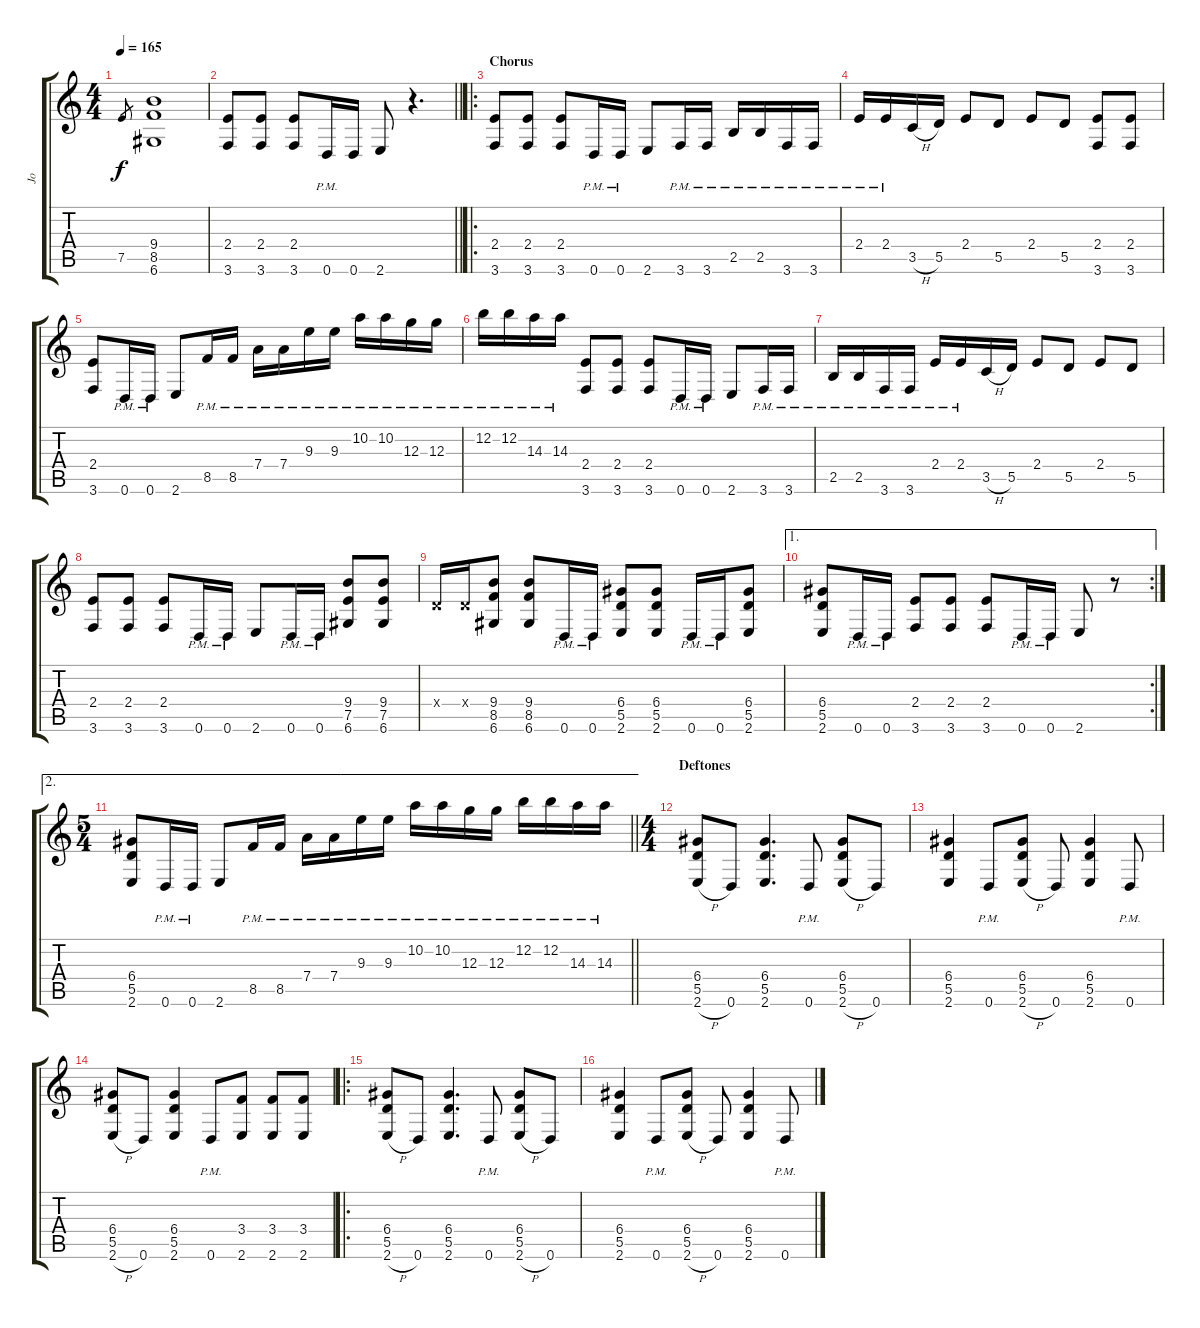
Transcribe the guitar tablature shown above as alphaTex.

\track ("Jo" "Jo") {instrument electricguitarjazz}
\staff {score tabs}
\tuning (E4 B3 G3 D3 A2 D2) {hide}
\ts (4 4)
\tempo 165
\clef g2
\ks c
7.5.8{gr dy f} (9.4 8.5 6.6).1 |
\barLineRight lightlight
(2.4 3.6).8{instrument distortionguitar} (2.4 3.6).8 (2.4 3.6).8 0.6{pm}.16 0.6.16 2.6.8 r.4{d} |
\ro
\section ("" "Chorus")
(2.4 3.6).8 (2.4 3.6).8 (2.4 3.6).8 0.6{pm}.16 0.6{pm}.16 2.6.8 3.6{pm}.16 3.6{pm}.16 2.5{pm}.16 2.5{pm}.16 3.6{pm}.16 3.6{pm}.16 |
2.4{pm}.16 2.4{pm}.16 3.5{h}.16 5.5.16 2.4.8 5.5.8 2.4.8 5.5.8 (2.4 3.6).8 (2.4 3.6).8 |
(2.4 3.6).8 0.6{pm}.16 0.6{pm}.16 2.6.8 8.5{pm}.16 8.5{pm}.16 7.4{pm}.16 7.4{pm}.16 9.3{pm}.16 9.3{pm}.16 10.2{pm}.16 10.2{pm}.16 12.3{pm}.16 12.3{pm}.16 |
12.2{pm}.16 12.2{pm}.16 14.3{pm}.16 14.3{pm}.16 (2.4 3.6).8 (2.4 3.6).8 (2.4 3.6).8 0.6{pm}.16 0.6{pm}.16 2.6.8 3.6{pm}.16 3.6{pm}.16 |
2.5{pm}.16 2.5{pm}.16 3.6{pm}.16 3.6{pm}.16 2.4{pm}.16 2.4{pm}.16 3.5{h}.16 5.5.16 2.4.8 5.5.8 2.4.8 5.5.8 |
(2.4 3.6).8 (2.4 3.6).8 (2.4 3.6).8 0.6{pm}.16 0.6{pm}.16 2.6.8 0.6{pm}.16 0.6{pm}.16 (9.4 7.5 6.6).8 (9.4 7.5 6.6).8 |
0.4{x}.16 0.4{x}.16 (9.4 8.5 6.6).8 (9.4 8.5 6.6).8 0.6{pm}.16 0.6{pm}.16 (6.4 5.5 2.6).8 (6.4 5.5 2.6).8 0.6{pm}.16 0.6{pm}.16 (6.4 5.5 2.6).8 |
\ae 1
\rc 2
(6.4 5.5 2.6).8 0.6{pm}.16 0.6{pm}.16 (2.4 3.6).8 (2.4 3.6).8 (2.4 3.6).8 0.6{pm}.16 0.6{pm}.16 2.6.8 r.8 |
\ae 2
\ts (5 4)
\barLineRight lightlight
(6.4 5.5 2.6).8 0.6{pm}.16 0.6{pm}.16 2.6.8 8.5{pm}.16 8.5{pm}.16 7.4{pm}.16 7.4{pm}.16 9.3{pm}.16 9.3{pm}.16 10.2{pm}.16 10.2{pm}.16 12.3{pm}.16 12.3{pm}.16 12.2{pm}.16 12.2{pm}.16 14.3{pm}.16 14.3{pm}.16 |
\ts (4 4)
\section ("" "Deftones")
(6.4 5.5 2.6{h}).8 0.6.8 (6.4 5.5 2.6).4{d} 0.6{pm}.8 (6.4 5.5 2.6{h}).8 0.6.8 |
(6.4 5.5 2.6).4 0.6{pm}.8 (6.4 5.5 2.6{h}).8 0.6.8 (6.4 5.5 2.6).4 0.6{pm}.8 |
(6.4 5.5 2.6{h}).8 0.6.8 (6.4 5.5 2.6).4 0.6{pm}.8 (3.4 2.6).8 (3.4 2.6).8 (3.4 2.6).8 |
\ro
(6.4 5.5 2.6{h}).8 0.6.8 (6.4 5.5 2.6).4{d} 0.6{pm}.8 (6.4 5.5 2.6{h}).8 0.6.8 |
(6.4 5.5 2.6).4 0.6{pm}.8 (6.4 5.5 2.6{h}).8 0.6.8 (6.4 5.5 2.6).4 0.6{pm}.8
